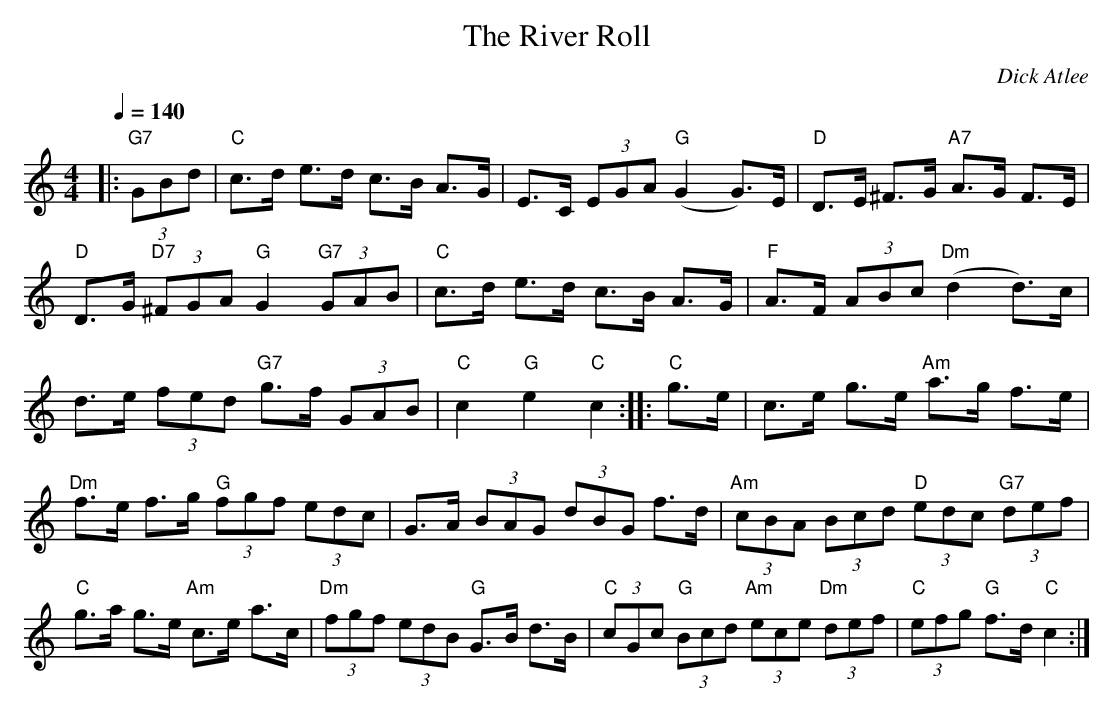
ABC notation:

X:1
T:The River Roll
M:4/4
L:1/8
Q:1/4=140
C:Dick Atlee
K:C
|: "G7" (3GBd | "C" c>d e>d c>B A>G | E>C (3EGA "G" (G2G)>E |
"D" D>E ^F>G "A7" A>G F>E | !
"D" D>G "D7" (3^FGA "G" G2 "G7" (3GAB | "C" c>d e>d c>B A>G |
"F" A>F (3ABc "Dm" (d2 d)>c | !
d>e (3fed "G7" g>f (3GAB | "C" c2 "G" e2 "C" c2 :|: "C" g>e |
c>e g>e "Am" a>g f>e | !
"Dm" f>e f>g "G" (3fgf (3edc | G>A (3BAG (3dBG f>d |
"Am" (3cBA (3Bcd "D" (3 edc "G7" (3def | !
"C" g>a g>e "Am" c>e a>c | "Dm" (3fgf (3edB "G" G>B d>B |
"C" (3cGc "G" (3Bcd "Am" (3ece "Dm" (3def | "C" (3efg "G" f>d "C" c2 :|
